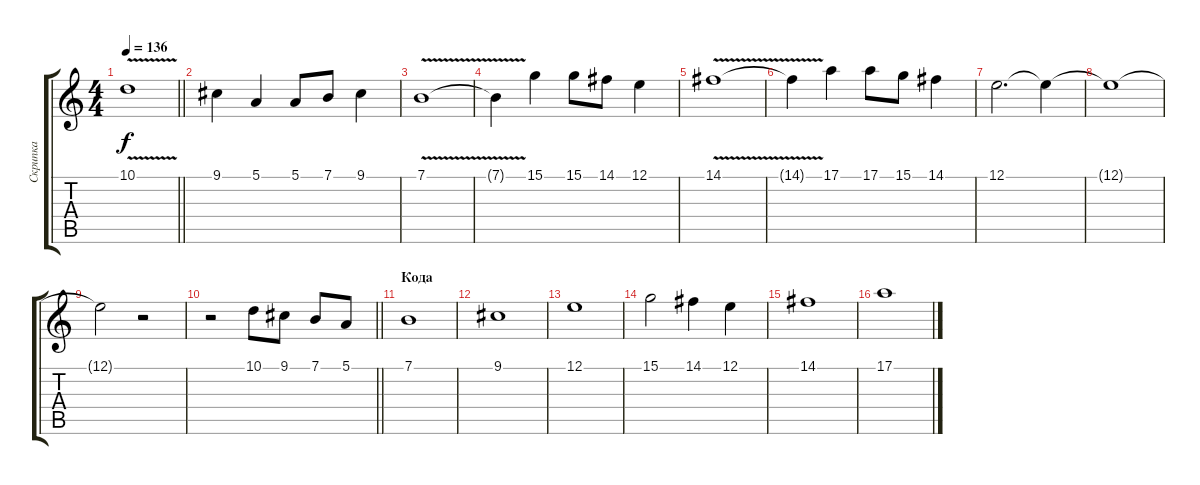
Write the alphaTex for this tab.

\track ("Скрипка " "Скрипка ") {instrument violin}
\staff {score tabs}
\tuning (E4 B3 G3 D3 A2 E2) {hide}
\ts (4 4)
\tempo 136
\clef g2
\barLineRight lightlight
\ks c
10.1{v}.1{dy f} |
9.1.4 5.1.4 5.1.8 7.1.8 9.1.4 |
7.1{v}.1 |
7.1{t}.4 15.1.4 15.1.8 14.1.8 12.1.4 |
14.1{v}.1 |
14.1{t}.4 17.1.4 17.1.8 15.1.8 14.1.4 |
12.1.2{d} 12.1{t}.4 |
12.1{t}.1 |
12.1{t}.2 r.2 |
\barLineRight lightlight
r.2 10.1.8 9.1.8 7.1.8 5.1.8 |
\section ("" "Кода")
7.1.1 |
9.1.1 |
12.1.1 |
15.1.2 14.1.4 12.1.4 |
14.1.1 |
17.1.1
